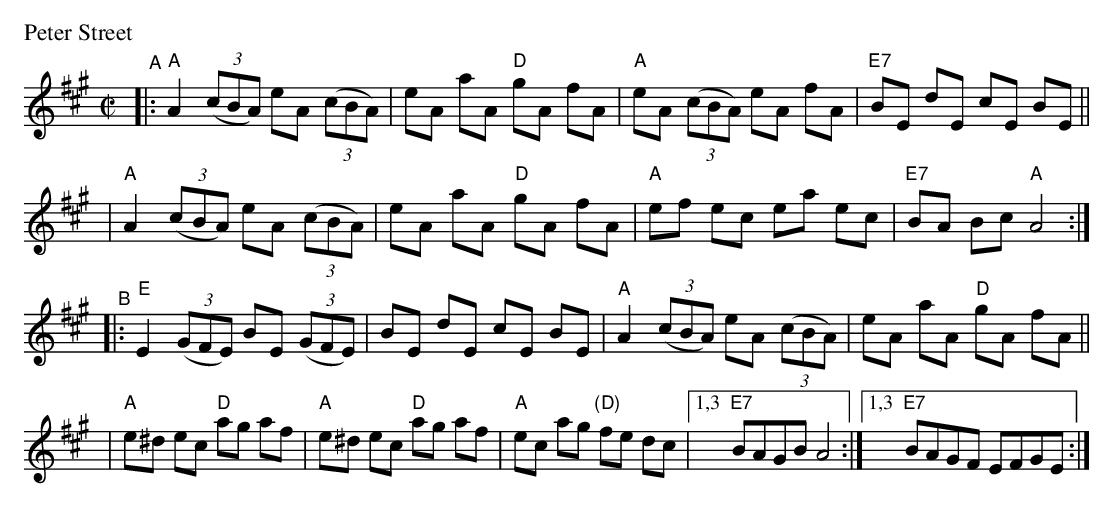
X:1
P: Peter Street
M: C|
L: 1/8
K: A
"^A"\
|:"A"A2 ((3cBA) eA ((3cBA) | eA aA "D"gA fA | "A"eA ((3cBA) eA fA | "E7"BE dE cE BE ||
| "A"A2 ((3cBA) eA ((3cBA) | eA aA "D"gA fA | "A"ef ec ea ec | "E7"BA Bc "A"A4 :|
"^B"\
|:"E"E2 ((3GFE) BE ((3GFE) | BE dE cE BE | "A"A2 ((3cBA) eA ((3cBA) | eA aA "D"gA fA ||
| "A"e^d ec "D"ag af | "A"e^d ec "D"ag af | "A"ec ag "(D)"fe dc |[1,3 "E7"BAGB A4 :|[1,3 "E7"BAGF EFGE :|
